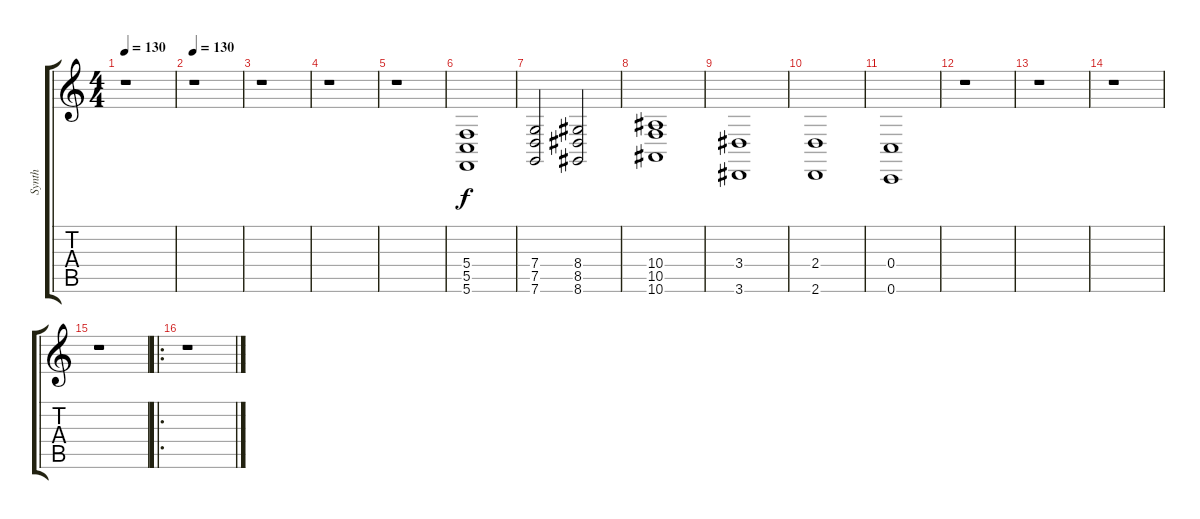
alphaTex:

\track ("Synth" "Synth") {instrument stringensemble1}
\staff {score tabs}
\tuning (D4 A3 F3 C3 G2 C2) {hide}
\ts (4 4)
\tempo 130
\clef g2
\ks c
r.1{dy f} |
\tempo 130
r.1 |
r.1 |
r.1 |
r.1 |
(5.4 5.5 5.6).1 |
(7.4 7.5 7.6).2 (8.4 8.5 8.6).2 |
(10.4 10.5 10.6).1 |
(3.4 3.6).1 |
(2.4 2.6).1 |
(0.4 0.6).1 |
r.1 |
r.1 |
r.1 |
r.1 |
\ro
r.1
